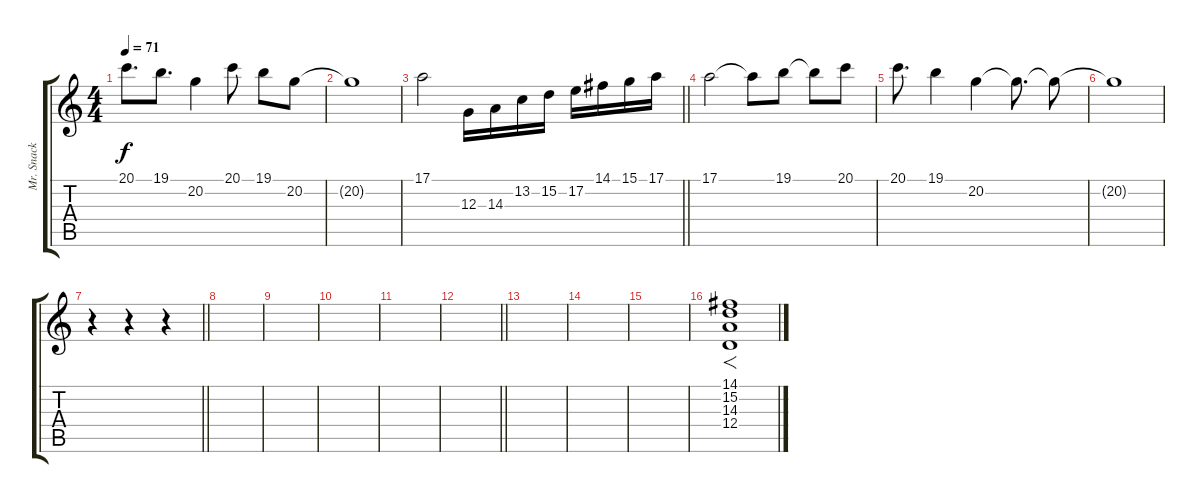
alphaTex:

\track ("Mr. Snack" "Mr. Snack") {instrument stringensemble2}
\staff {score tabs}
\tuning (E4 B3 G3 D3 A2 E2) {hide}
\ts (4 4)
\tempo 71
\clef g2
\ks c
20.1.8{d dy f volume 10 instrument stringensemble1} 19.1.8{d} 20.2.4 20.1.8 19.1.8 20.2.8 |
20.2{t}.1 |
\barLineRight lightlight
17.1.2 12.3.16 14.3.16 13.2.16 15.2.16 17.2.16 14.1.16 15.1.16 17.1.16 |
17.1.2 17.1{t}.8 19.1.8 19.1{t}.8 20.1.8 |
20.1.8{d} 19.1.4 20.2.4 20.2{t}.8{d} 20.2{t}.8 |
20.2{t}.1 |
\barLineRight lightlight
r.4{volume 16 instrument acousticgrandpiano} r.4 r.4 |
|
|
|
|
\barLineRight lightlight
|
|
|
|
(14.1 15.2 14.3 12.4).1{f}
